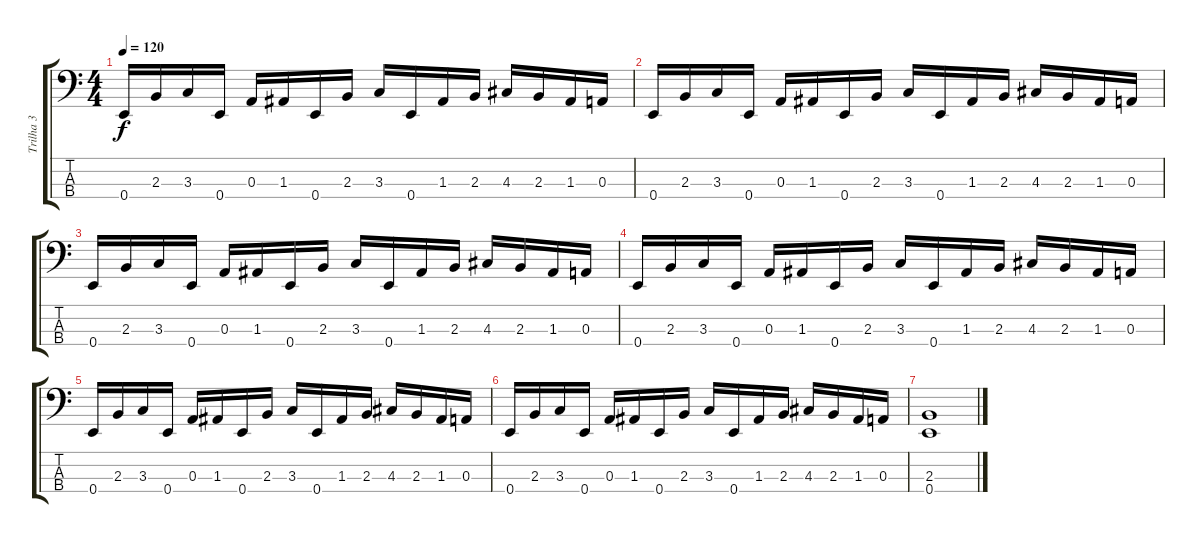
\track ("Trilha 3" "Trilha 3") {instrument acousticbass}
\staff {score tabs}
\tuning (G2 D2 A1 E1) {hide}
\ts (4 4)
\tempo 120
\clef f4
\ks c
0.4.16{dy f} 2.3.16 3.3.16 0.4.16 0.3.16 1.3.16 0.4.16 2.3.16 3.3.16 0.4.16 1.3.16 2.3.16 4.3.16 2.3.16 1.3.16 0.3.16 |
0.4.16 2.3.16 3.3.16 0.4.16 0.3.16 1.3.16 0.4.16 2.3.16 3.3.16 0.4.16 1.3.16 2.3.16 4.3.16 2.3.16 1.3.16 0.3.16 |
0.4.16 2.3.16 3.3.16 0.4.16 0.3.16 1.3.16 0.4.16 2.3.16 3.3.16 0.4.16 1.3.16 2.3.16 4.3.16 2.3.16 1.3.16 0.3.16 |
0.4.16 2.3.16 3.3.16 0.4.16 0.3.16 1.3.16 0.4.16 2.3.16 3.3.16 0.4.16 1.3.16 2.3.16 4.3.16 2.3.16 1.3.16 0.3.16 |
0.4.16 2.3.16 3.3.16 0.4.16 0.3.16 1.3.16 0.4.16 2.3.16 3.3.16 0.4.16 1.3.16 2.3.16 4.3.16 2.3.16 1.3.16 0.3.16 |
0.4.16 2.3.16 3.3.16 0.4.16 0.3.16 1.3.16 0.4.16 2.3.16 3.3.16 0.4.16 1.3.16 2.3.16 4.3.16 2.3.16 1.3.16 0.3.16 |
(2.3 0.4).1
